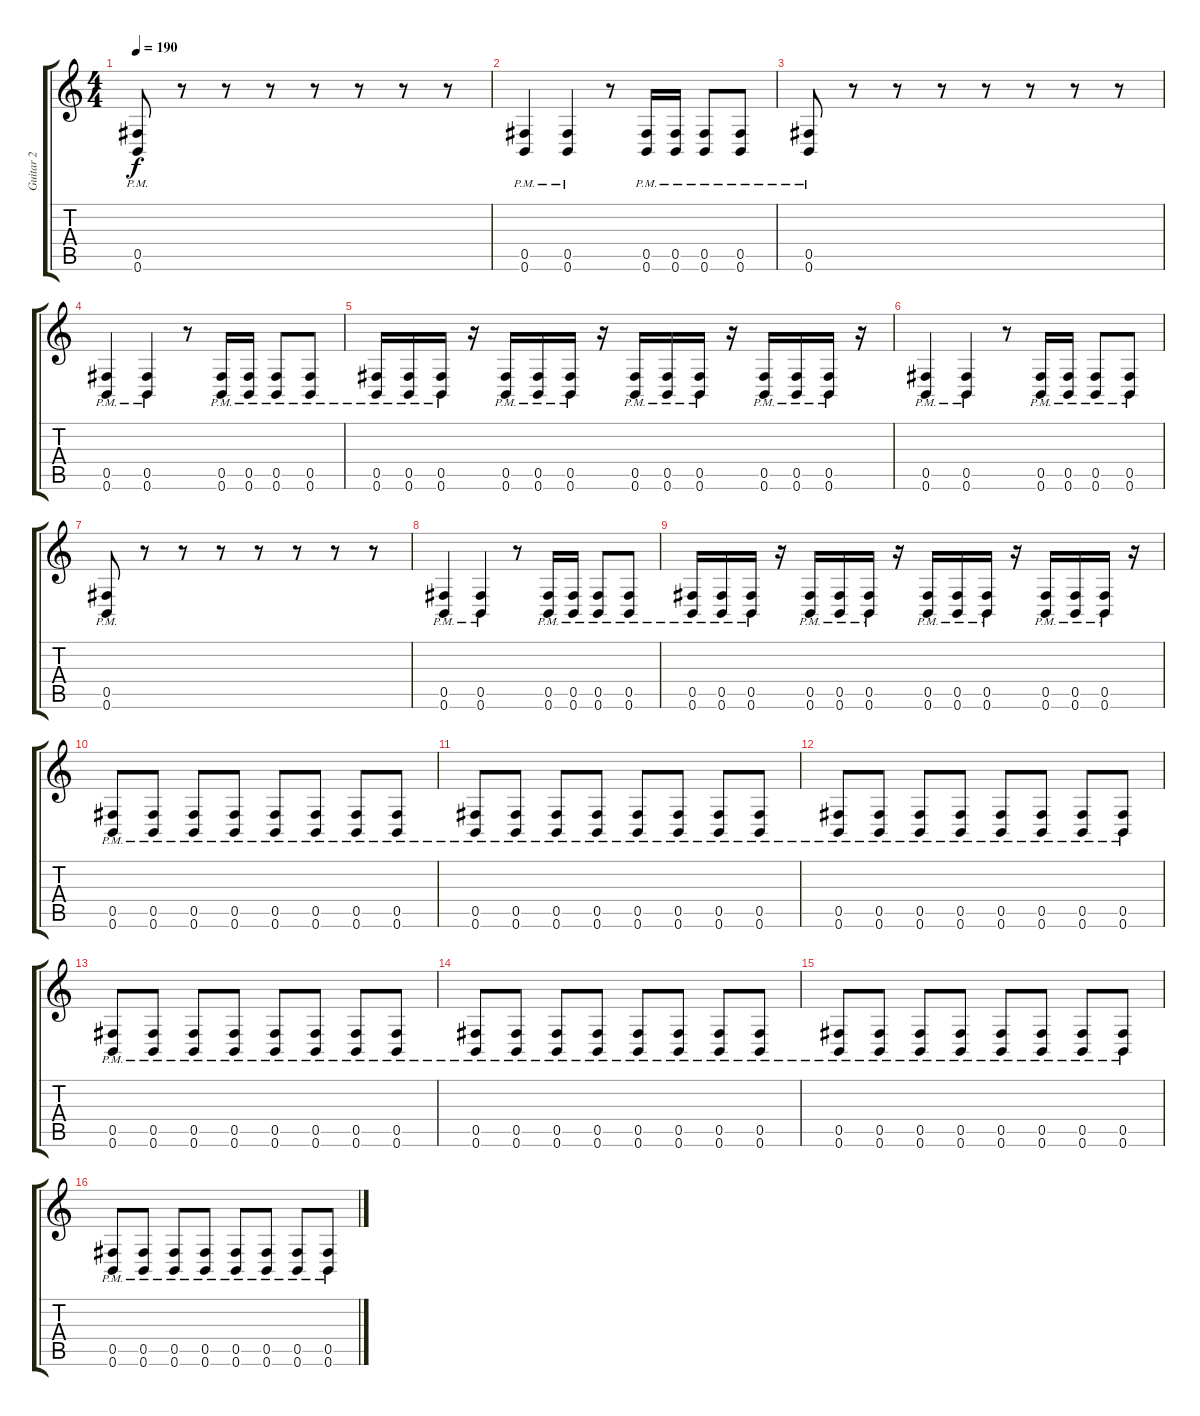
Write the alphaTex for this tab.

\track ("Guitar 2" "Guitar 2") {instrument distortionguitar}
\staff {score tabs}
\tuning (Db4 Ab3 E3 B2 Gb2 B1) {hide}
\ts (4 4)
\tempo 190
\clef g2
\ks c
(0.5{pm} 0.6{pm}).8{dy f} r.8 r.8 r.8 r.8 r.8 r.8 r.8 |
(0.5{pm} 0.6{pm}).4 (0.5{pm} 0.6{pm}).4 r.8 (0.5{pm} 0.6{pm}).16 (0.5{pm} 0.6{pm}).16 (0.5{pm} 0.6{pm}).8 (0.5{pm} 0.6{pm}).8 |
(0.5{pm} 0.6{pm}).8 r.8 r.8 r.8 r.8 r.8 r.8 r.8 |
(0.5{pm} 0.6{pm}).4 (0.5{pm} 0.6{pm}).4 r.8 (0.5{pm} 0.6{pm}).16 (0.5{pm} 0.6{pm}).16 (0.5{pm} 0.6{pm}).8 (0.5{pm} 0.6{pm}).8 |
(0.5{pm} 0.6{pm}).16 (0.5{pm} 0.6{pm}).16 (0.5{pm} 0.6{pm}).16 r.16 (0.5{pm} 0.6{pm}).16 (0.5{pm} 0.6{pm}).16 (0.5{pm} 0.6{pm}).16 r.16 (0.5{pm} 0.6{pm}).16 (0.5{pm} 0.6{pm}).16 (0.5{pm} 0.6{pm}).16 r.16 (0.5{pm} 0.6{pm}).16 (0.5{pm} 0.6{pm}).16 (0.5{pm} 0.6{pm}).16 r.16 |
(0.5{pm} 0.6{pm}).4 (0.5{pm} 0.6{pm}).4 r.8 (0.5{pm} 0.6{pm}).16 (0.5{pm} 0.6{pm}).16 (0.5{pm} 0.6{pm}).8 (0.5{pm} 0.6{pm}).8 |
(0.5{pm} 0.6{pm}).8 r.8 r.8 r.8 r.8 r.8 r.8 r.8 |
(0.5{pm} 0.6{pm}).4 (0.5{pm} 0.6{pm}).4 r.8 (0.5{pm} 0.6{pm}).16 (0.5{pm} 0.6{pm}).16 (0.5{pm} 0.6{pm}).8 (0.5{pm} 0.6{pm}).8 |
(0.5{pm} 0.6{pm}).16 (0.5{pm} 0.6{pm}).16 (0.5{pm} 0.6{pm}).16 r.16 (0.5{pm} 0.6{pm}).16 (0.5{pm} 0.6{pm}).16 (0.5{pm} 0.6{pm}).16 r.16 (0.5{pm} 0.6{pm}).16 (0.5{pm} 0.6{pm}).16 (0.5{pm} 0.6{pm}).16 r.16 (0.5{pm} 0.6{pm}).16 (0.5{pm} 0.6{pm}).16 (0.5{pm} 0.6{pm}).16 r.16 |
(0.5{pm} 0.6{pm}).8 (0.5{pm} 0.6{pm}).8 (0.5{pm} 0.6{pm}).8 (0.5{pm} 0.6{pm}).8 (0.5{pm} 0.6{pm}).8 (0.5{pm} 0.6{pm}).8 (0.5{pm} 0.6{pm}).8 (0.5{pm} 0.6{pm}).8 |
(0.5{pm} 0.6{pm}).8 (0.5{pm} 0.6{pm}).8 (0.5{pm} 0.6{pm}).8 (0.5{pm} 0.6{pm}).8 (0.5{pm} 0.6{pm}).8 (0.5{pm} 0.6{pm}).8 (0.5{pm} 0.6{pm}).8 (0.5{pm} 0.6{pm}).8 |
(0.5{pm} 0.6{pm}).8 (0.5{pm} 0.6{pm}).8 (0.5{pm} 0.6{pm}).8 (0.5{pm} 0.6{pm}).8 (0.5{pm} 0.6{pm}).8 (0.5{pm} 0.6{pm}).8 (0.5{pm} 0.6{pm}).8 (0.5{pm} 0.6{pm}).8 |
(0.5{pm} 0.6{pm}).8 (0.5{pm} 0.6{pm}).8 (0.5{pm} 0.6{pm}).8 (0.5{pm} 0.6{pm}).8 (0.5{pm} 0.6{pm}).8 (0.5{pm} 0.6{pm}).8 (0.5{pm} 0.6{pm}).8 (0.5{pm} 0.6{pm}).8 |
(0.5{pm} 0.6{pm}).8 (0.5{pm} 0.6{pm}).8 (0.5{pm} 0.6{pm}).8 (0.5{pm} 0.6{pm}).8 (0.5{pm} 0.6{pm}).8 (0.5{pm} 0.6{pm}).8 (0.5{pm} 0.6{pm}).8 (0.5{pm} 0.6{pm}).8 |
(0.5{pm} 0.6{pm}).8 (0.5{pm} 0.6{pm}).8 (0.5{pm} 0.6{pm}).8 (0.5{pm} 0.6{pm}).8 (0.5{pm} 0.6{pm}).8 (0.5{pm} 0.6{pm}).8 (0.5{pm} 0.6{pm}).8 (0.5{pm} 0.6{pm}).8 |
(0.5{pm} 0.6{pm}).8 (0.5{pm} 0.6{pm}).8 (0.5{pm} 0.6{pm}).8 (0.5{pm} 0.6{pm}).8 (0.5{pm} 0.6{pm}).8 (0.5{pm} 0.6{pm}).8 (0.5{pm} 0.6{pm}).8 (0.5{pm} 0.6{pm}).8
